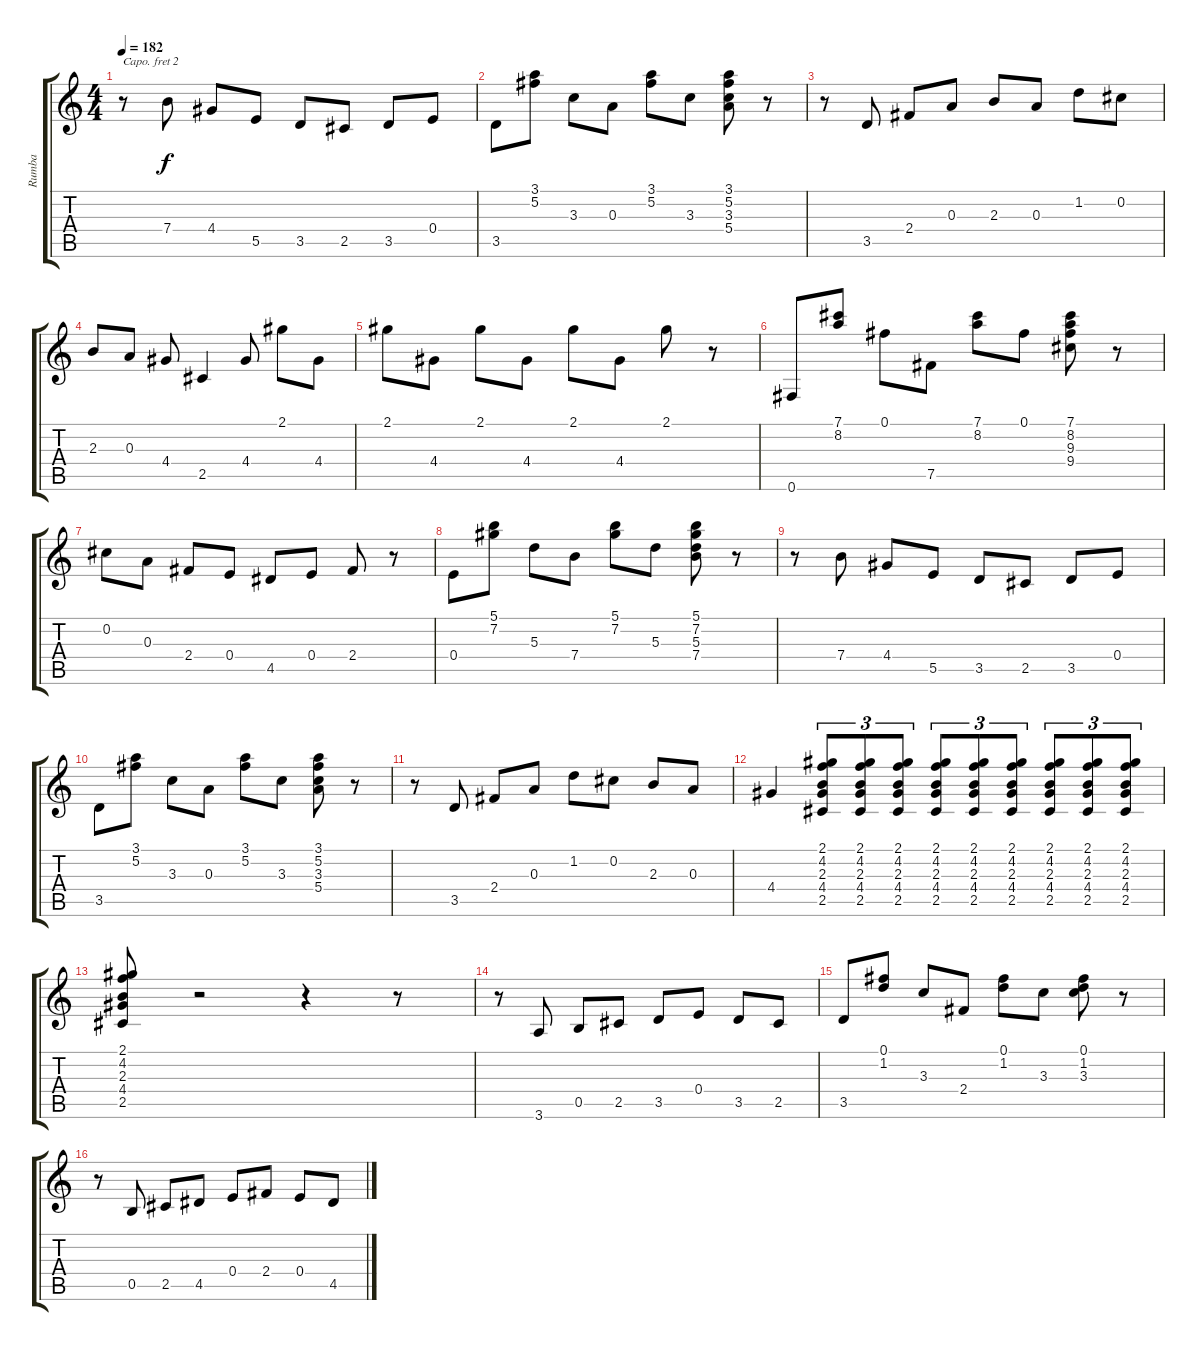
\track ("Rumba" "Rumba") {instrument acousticguitarnylon}
\staff {score tabs}
\capo 2
\tuning (E4 B3 G3 D3 A2 E2) {hide}
\ts (4 4)
\tempo 182
\clef g2
\ks c
r.8{dy f} 7.4.8 4.4.8 5.5.8 3.5.8 2.5.8 3.5.8 0.4.8 |
3.5.8 (3.1 5.2).8 3.3.8 0.3.8 (3.1 5.2).8 3.3.8 (3.1 5.2 3.3 5.4).8 r.8 |
r.8 3.5.8 2.4.8 0.3.8 2.3.8 0.3.8 1.2.8 0.2.8 |
2.3.8 0.3.8 4.4.8 2.5.4 4.4.8 2.1.8 4.4.8 |
2.1.8 4.4.8 2.1.8 4.4.8 2.1.8 4.4.8 2.1.8 r.8 |
0.6.8 (7.1 8.2).8 0.1.8 7.5.8 (7.1 8.2).8 0.1.8 (7.1 8.2 9.3 9.4).8 r.8 |
0.2.8 0.3.8 2.4.8 0.4.8 4.5.8 0.4.8 2.4.8 r.8 |
0.4.8 (5.1 7.2).8 5.3.8 7.4.8 (5.1 7.2).8 5.3.8 (5.1 7.2 5.3 7.4).8 r.8 |
r.8 7.4.8 4.4.8 5.5.8 3.5.8 2.5.8 3.5.8 0.4.8 |
3.5.8 (3.1 5.2).8 3.3.8 0.3.8 (3.1 5.2).8 3.3.8 (3.1 5.2 3.3 5.4).8 r.8 |
r.8 3.5.8 2.4.8 0.3.8 1.2.8 0.2.8 2.3.8 0.3.8 |
4.4.4 (2.1 4.2 2.3 4.4 2.5).8{tu (3 2)} (2.1 4.2 2.3 4.4 2.5).8{tu (3 2)} (2.1 4.2 2.3 4.4 2.5).8{tu (3 2)} (2.1 4.2 2.3 4.4 2.5).8{tu (3 2)} (2.1 4.2 2.3 4.4 2.5).8{tu (3 2)} (2.1 4.2 2.3 4.4 2.5).8{tu (3 2)} (2.1 4.2 2.3 4.4 2.5).8{tu (3 2)} (2.1 4.2 2.3 4.4 2.5).8{tu (3 2)} (2.1 4.2 2.3 4.4 2.5).8{tu (3 2)} |
(2.1 4.2 2.3 4.4 2.5).8 r.2 r.4 r.8 |
r.8 3.6.8 0.5.8 2.5.8 3.5.8 0.4.8 3.5.8 2.5.8 |
3.5.8 (0.1 1.2).8 3.3.8 2.4.8 (0.1 1.2).8 3.3.8 (0.1 1.2 3.3).8 r.8 |
r.8 0.5.8 2.5.8 4.5.8 0.4.8 2.4.8 0.4.8 4.5.8
